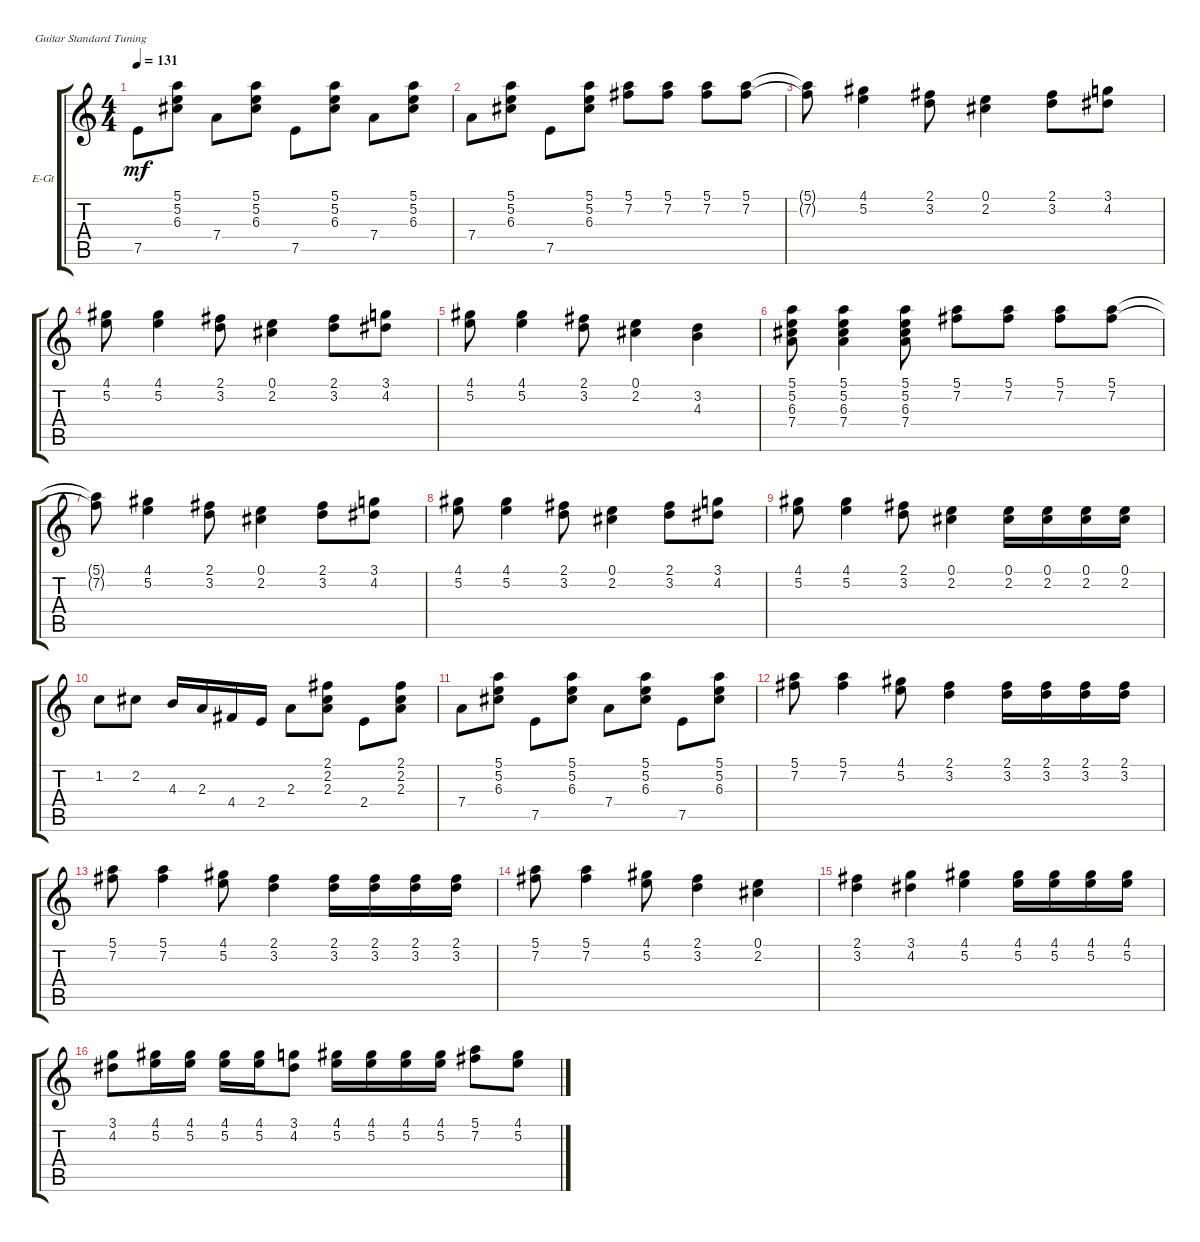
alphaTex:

\bracketExtendMode groupsimilarinstruments
\firstSystemTrackNameOrientation horizontal
\otherSystemsTrackNameOrientation horizontal
\track ("Electric Guitar" "E-Gt") {instrument electricguitarclean}
\staff {score tabs}
\tuning (E4 B3 G3 D3 A2 E2)
\ts (4 4)
\tempo 131
\clef g2
\scale
0.333333
\ks c
7.5.8{dy mf} (5.1 5.2 6.3).8 7.4.8 (5.1 5.2 6.3).8 7.5.8 (5.1 5.2 6.3).8 7.4.8 (5.1 5.2 6.3).8 |
\scale
0.333333 7.4.8 (5.1 5.2 6.3).8 7.5.8 (5.1 5.2 6.3).8 (7.2 5.1).8 (7.2 5.1).8 (7.2 5.1).8 (7.2 5.1).8 |
\scale
0.333333 (7.2{t} 5.1{t}).8 (5.2 4.1).4 (3.2 2.1).8 (2.2 0.1).4 (3.2 2.1).8 (4.2 3.1).8 |
\scale
0.333333 (5.2 4.1).8 (5.2 4.1).4 (3.2 2.1).8 (2.2 0.1).4 (3.2 2.1).8 (4.2 3.1).8 |
\scale
0.333333 (5.2 4.1).8 (5.2 4.1).4 (3.2 2.1).8 (2.2 0.1).4 (3.2 4.3).4 |
\scale
0.333333 (5.1 5.2 6.3 7.4).8 (5.1 5.2 6.3 7.4).4 (5.1 5.2 6.3 7.4).8 (7.2 5.1).8 (7.2 5.1).8 (7.2 5.1).8 (7.2 5.1).8 |
\scale
0.333333 (7.2{t} 5.1{t}).8 (5.2 4.1).4 (3.2 2.1).8 (2.2 0.1).4 (3.2 2.1).8 (4.2 3.1).8 |
\scale
0.333333 (5.2 4.1).8 (5.2 4.1).4 (3.2 2.1).8 (2.2 0.1).4 (3.2 2.1).8 (4.2 3.1).8 |
\scale
0.333333 (5.2 4.1).8 (5.2 4.1).4 (3.2 2.1).8 (2.2 0.1).4 (2.2 0.1).16 (2.2 0.1).16 (2.2 0.1).16 (2.2 0.1).16 |
\scale
0.333333 1.2.8 2.2.8 4.3.16 2.3.16 4.4.16 2.4.16 2.3.8 (2.1 2.2 2.3).8 2.4.8 (2.1 2.2 2.3).8 |
\scale
0.333333 7.4.8 (5.1 5.2 6.3).8 7.5.8 (5.1 5.2 6.3).8 7.4.8 (5.1 5.2 6.3).8 7.5.8 (5.1 5.2 6.3).8 |
\scale
0.333333 (7.2 5.1).8 (7.2 5.1).4 (5.2 4.1).8 (3.2 2.1).4 (2.1 3.2).16 (3.2 2.1).16 (2.1 3.2).16 (2.1 3.2).16 |
\scale
0.333333 (7.2 5.1).8 (7.2 5.1).4 (5.2 4.1).8 (3.2 2.1).4 (2.1 3.2).16 (3.2 2.1).16 (2.1 3.2).16 (2.1 3.2).16 |
\scale
0.333333 (7.2 5.1).8 (7.2 5.1).4 (5.2 4.1).8 (3.2 2.1).4 (2.2 0.1).4 |
\scale
0.333333 (3.2 2.1).4 (4.2 3.1).4 (5.2 4.1).4 (5.2 4.1).16 (5.2 4.1).16 (5.2 4.1).16 (5.2 4.1).16 |
\scale
0.333333 (4.2 3.1).8 (5.2 4.1).16 (5.2 4.1).16 (5.2 4.1).16 (5.2 4.1).16 (4.2 3.1).8 (5.2 4.1).16 (5.2 4.1).16 (5.2 4.1).16 (5.2 4.1).16 (7.2 5.1).8 (5.2 4.1).8
